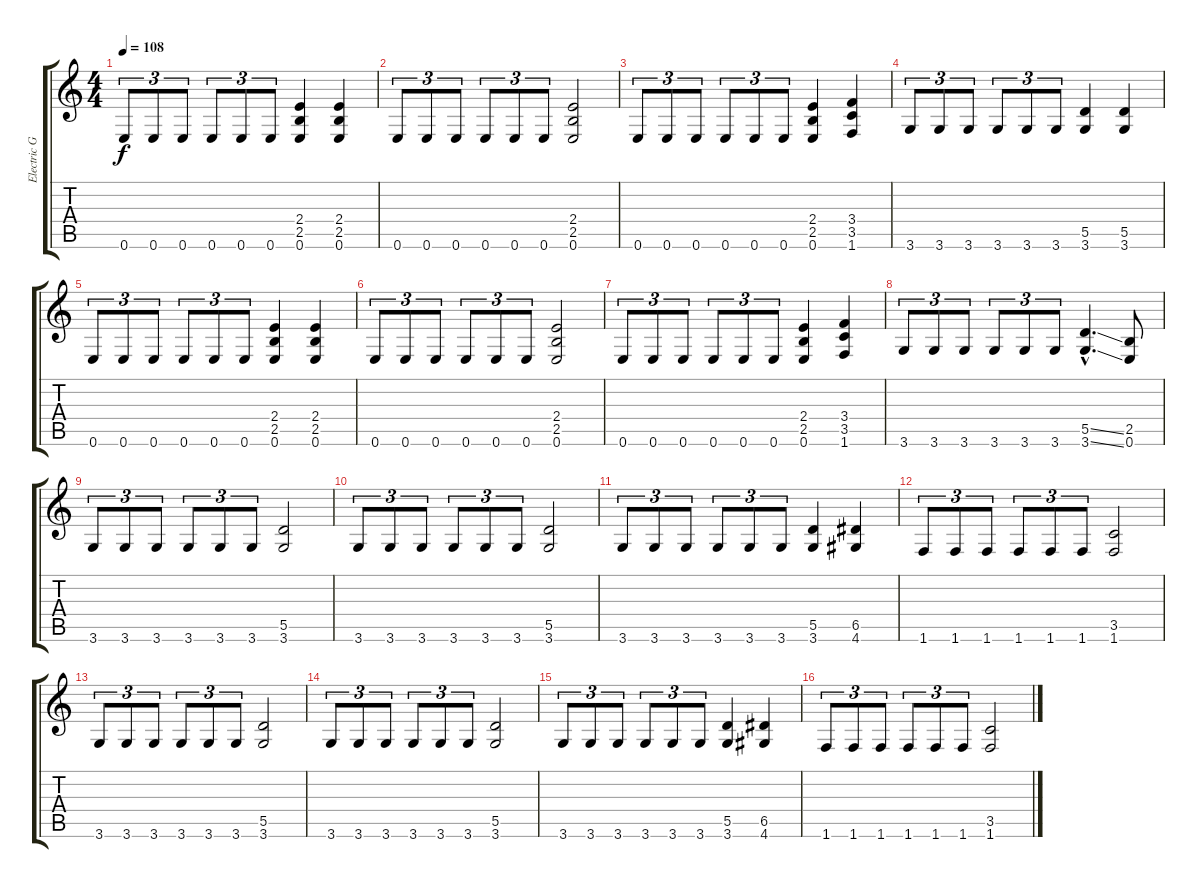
\track ("Electric Guitar 4 and 2" "Electric G") {instrument electricguitarclean}
\staff {score tabs}
\tuning (E4 B3 G3 D3 A2 E2) {hide}
\ts (4 4)
\tempo 108
\clef g2
\ks c
0.6.8{tu (3 2) dy f} 0.6.8{tu (3 2)} 0.6.8{tu (3 2)} 0.6.8{tu (3 2)} 0.6.8{tu (3 2)} 0.6.8{tu (3 2)} (2.4 2.5 0.6).4 (2.4 2.5 0.6).4 |
0.6.8{tu (3 2)} 0.6.8{tu (3 2)} 0.6.8{tu (3 2)} 0.6.8{tu (3 2)} 0.6.8{tu (3 2)} 0.6.8{tu (3 2)} (2.4 2.5 0.6).2 |
0.6.8{tu (3 2)} 0.6.8{tu (3 2)} 0.6.8{tu (3 2)} 0.6.8{tu (3 2)} 0.6.8{tu (3 2)} 0.6.8{tu (3 2)} (2.4 2.5 0.6).4 (3.4 3.5 1.6).4 |
3.6.8{tu (3 2)} 3.6.8{tu (3 2)} 3.6.8{tu (3 2)} 3.6.8{tu (3 2)} 3.6.8{tu (3 2)} 3.6.8{tu (3 2)} (5.5 3.6).4 (5.5 3.6).4 |
0.6.8{tu (3 2)} 0.6.8{tu (3 2)} 0.6.8{tu (3 2)} 0.6.8{tu (3 2)} 0.6.8{tu (3 2)} 0.6.8{tu (3 2)} (2.4 2.5 0.6).4 (2.4 2.5 0.6).4 |
0.6.8{tu (3 2)} 0.6.8{tu (3 2)} 0.6.8{tu (3 2)} 0.6.8{tu (3 2)} 0.6.8{tu (3 2)} 0.6.8{tu (3 2)} (2.4 2.5 0.6).2 |
0.6.8{tu (3 2)} 0.6.8{tu (3 2)} 0.6.8{tu (3 2)} 0.6.8{tu (3 2)} 0.6.8{tu (3 2)} 0.6.8{tu (3 2)} (2.4 2.5 0.6).4 (3.4 3.5 1.6).4 |
3.6.8{tu (3 2)} 3.6.8{tu (3 2)} 3.6.8{tu (3 2)} 3.6.8{tu (3 2)} 3.6.8{tu (3 2)} 3.6.8{tu (3 2)} (5.5{ss hac} 3.6{ss hac}).4{d} (2.5 0.6).8 |
3.6.8{tu (3 2)} 3.6.8{tu (3 2)} 3.6.8{tu (3 2)} 3.6.8{tu (3 2)} 3.6.8{tu (3 2)} 3.6.8{tu (3 2)} (5.5 3.6).2 |
3.6.8{tu (3 2)} 3.6.8{tu (3 2)} 3.6.8{tu (3 2)} 3.6.8{tu (3 2)} 3.6.8{tu (3 2)} 3.6.8{tu (3 2)} (5.5 3.6).2 |
3.6.8{tu (3 2)} 3.6.8{tu (3 2)} 3.6.8{tu (3 2)} 3.6.8{tu (3 2)} 3.6.8{tu (3 2)} 3.6.8{tu (3 2)} (5.5 3.6).4 (6.5 4.6).4 |
1.6.8{tu (3 2)} 1.6.8{tu (3 2)} 1.6.8{tu (3 2)} 1.6.8{tu (3 2)} 1.6.8{tu (3 2)} 1.6.8{tu (3 2)} (3.5 1.6).2 |
3.6.8{tu (3 2)} 3.6.8{tu (3 2)} 3.6.8{tu (3 2)} 3.6.8{tu (3 2)} 3.6.8{tu (3 2)} 3.6.8{tu (3 2)} (5.5 3.6).2 |
3.6.8{tu (3 2)} 3.6.8{tu (3 2)} 3.6.8{tu (3 2)} 3.6.8{tu (3 2)} 3.6.8{tu (3 2)} 3.6.8{tu (3 2)} (5.5 3.6).2 |
3.6.8{tu (3 2)} 3.6.8{tu (3 2)} 3.6.8{tu (3 2)} 3.6.8{tu (3 2)} 3.6.8{tu (3 2)} 3.6.8{tu (3 2)} (5.5 3.6).4 (6.5 4.6).4 |
1.6.8{tu (3 2)} 1.6.8{tu (3 2)} 1.6.8{tu (3 2)} 1.6.8{tu (3 2)} 1.6.8{tu (3 2)} 1.6.8{tu (3 2)} (3.5 1.6).2
